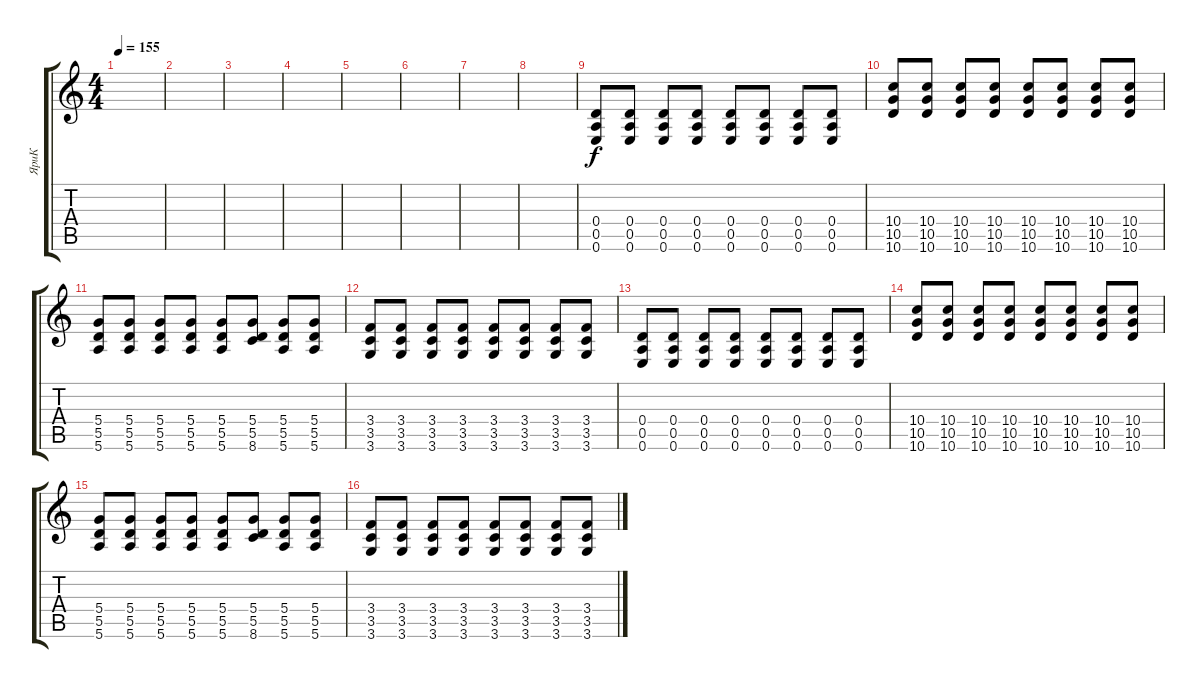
\track ("ЯриК" "ЯриК") {instrument distortionguitar}
\staff {score tabs}
\tuning (E4 B3 G3 D3 A2 E2) {hide}
\ts (4 4)
\tempo 155
\clef g2
\ks c
|
|
|
|
|
|
|
|
(0.4 0.5 0.6).8{volume 10} (0.4 0.5 0.6).8 (0.4 0.5 0.6).8 (0.4 0.5 0.6).8 (0.4 0.5 0.6).8 (0.4 0.5 0.6).8 (0.4 0.5 0.6).8 (0.4 0.5 0.6).8 |
(10.4 10.5 10.6).8 (10.4 10.5 10.6).8 (10.4 10.5 10.6).8 (10.4 10.5 10.6).8 (10.4 10.5 10.6).8 (10.4 10.5 10.6).8 (10.4 10.5 10.6).8 (10.4 10.5 10.6).8 |
(5.4 5.5 5.6).8 (5.4 5.5 5.6).8 (5.4 5.5 5.6).8 (5.4 5.5 5.6).8 (5.4 5.5 5.6).8 (5.4 5.5 8.6).8 (5.4 5.5 5.6).8 (5.4 5.5 5.6).8 |
(3.4 3.5 3.6).8 (3.4 3.5 3.6).8 (3.4 3.5 3.6).8 (3.4 3.5 3.6).8 (3.4 3.5 3.6).8 (3.4 3.5 3.6).8 (3.4 3.5 3.6).8 (3.4 3.5 3.6).8 |
(0.4 0.5 0.6).8 (0.4 0.5 0.6).8 (0.4 0.5 0.6).8 (0.4 0.5 0.6).8 (0.4 0.5 0.6).8 (0.4 0.5 0.6).8 (0.4 0.5 0.6).8 (0.4 0.5 0.6).8 |
(10.4 10.5 10.6).8 (10.4 10.5 10.6).8 (10.4 10.5 10.6).8 (10.4 10.5 10.6).8 (10.4 10.5 10.6).8 (10.4 10.5 10.6).8 (10.4 10.5 10.6).8 (10.4 10.5 10.6).8 |
(5.4 5.5 5.6).8 (5.4 5.5 5.6).8 (5.4 5.5 5.6).8 (5.4 5.5 5.6).8 (5.4 5.5 5.6).8 (5.4 5.5 8.6).8 (5.4 5.5 5.6).8 (5.4 5.5 5.6).8 |
(3.4 3.5 3.6).8 (3.4 3.5 3.6).8 (3.4 3.5 3.6).8 (3.4 3.5 3.6).8 (3.4 3.5 3.6).8 (3.4 3.5 3.6).8 (3.4 3.5 3.6).8 (3.4 3.5 3.6).8
